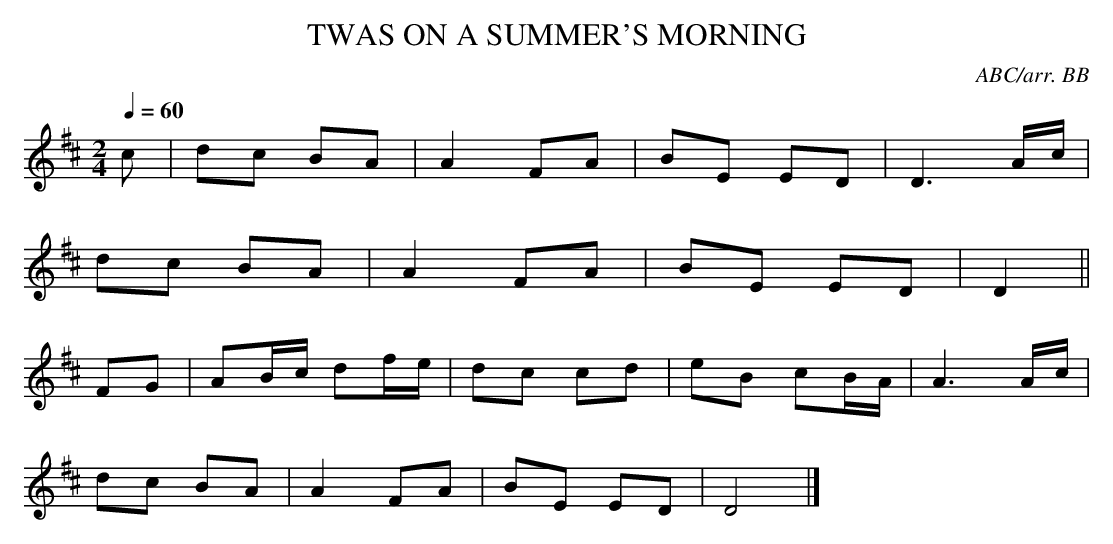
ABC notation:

X:1
T:TWAS ON A SUMMER'S MORNING
C:ABC/arr. BB
Q:1/4=60
L:1/8
M:2/4
K:D
c|dc BA|A2 FA|BE ED|D3 A/c/|
dc BA|A2 FA|BE ED|D2 ||
FG|AB/c/ df/e/|dc cd|eB cB/A/|A3 A/c/|
dc BA|A2 FA|BE ED|D4 |]
